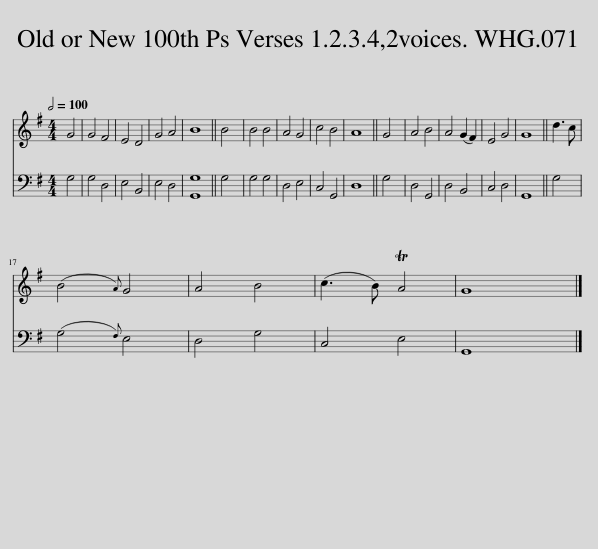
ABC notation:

X:1
%%score 1 2
L:1/8
Q:1/2=100
M:4/4
I:linebreak $
K:G
V:1 treble
V:2 bass
V:1
 G4 | G4 F4 | E4 D4 | G4 A4 | B8 || %5
 B4 | B4 B4 | A4 G4 | c4 B4 | A8 || %10
 G4 | A4 B4 | A4 (G2 F2) | E4 G4 | G8 || %15
 d3 c |$ (B4{A)} G4 | A4 B4 | (c3 B) TA4 | G8 |] %20
V:2
 G,4 | G,4 D,4 | E,4 B,,4 | E,4 D,4 | [G,,G,]8 || %5
 G,4 | G,4 G,4 | D,4 E,4 | C,4 G,,4 | D,8 || %10
 G,4 | D,4 G,,4 | D,4 B,,4 | C,4 D,4 | G,,8 || %15
 G,4 |$ (G,4{F,)} E,4 | D,4 G,4 | C,4 E,4 | G,,8 |] %20
